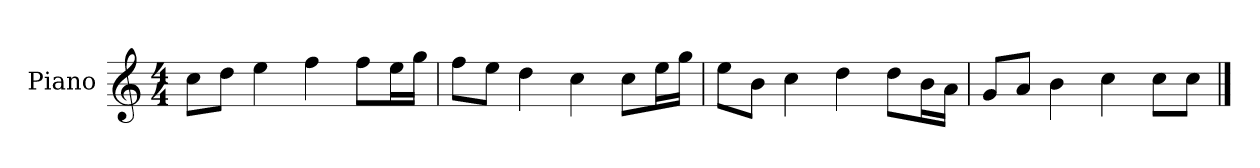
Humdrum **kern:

**kern
*part1
*staff1
*I"Piano
*I'P-no
*clefG2
*k[]
*M4/4
*MM90
=1
8cc\L
8dd\J
4ee\
4ff\
8ff\L
16ee\L
16gg\JJ
=2
8ff\L
8ee\J
4dd\
4cc\
8cc\L
16ee\L
16gg\JJ
=3
8ee\L
8b\J
4cc\
4dd\
8dd\L
16b\L
16a\JJ
=4
8g/L
8a/J
4b\
4cc\
8cc\L
8cc\J
==
*-
